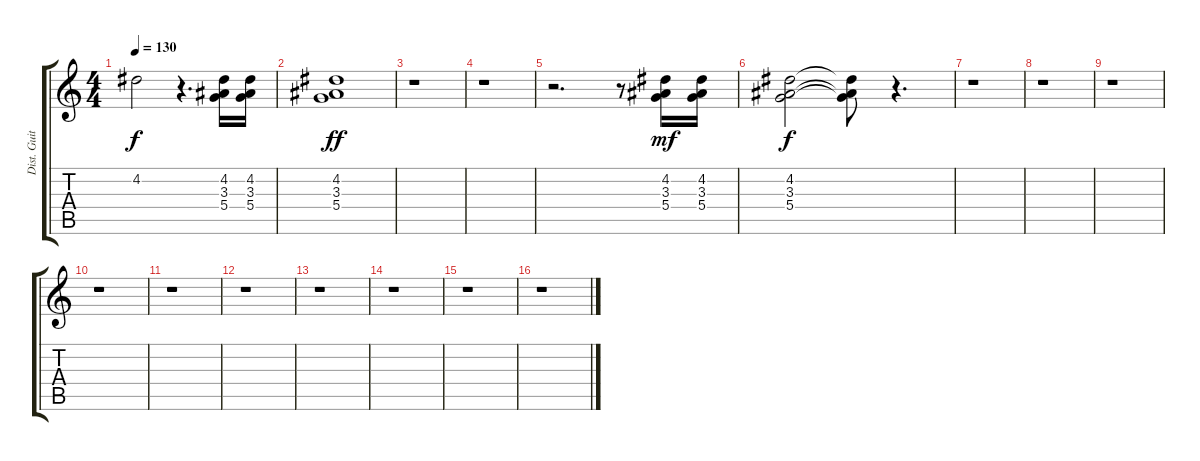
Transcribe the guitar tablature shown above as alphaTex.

\track ("Dist. Guitar" "Dist. Guit") {instrument electricguitarclean}
\staff {score tabs}
\tuning (E4 B3 G3 D3 A2 E2) {hide}
\ts (4 4)
\tempo 130
\clef g2
\ks c
4.2{t}.2{dy f} r.4{d} (4.2 3.3 5.4).16 (4.2 3.3 5.4).16 |
(4.2 3.3 5.4).1{dy ff} |
r.1 |
r.1 |
r.2{d} r.8 (4.2 3.3 5.4).16{dy mf} (4.2 3.3 5.4).16 |
(4.2 3.3 5.4).2{dy f} (4.2{t} 3.3{t} 5.4{t}).8 r.4{d} |
r.1 |
r.1 |
r.1 |
r.1 |
r.1 |
r.1 |
r.1 |
r.1 |
r.1 |
r.1
